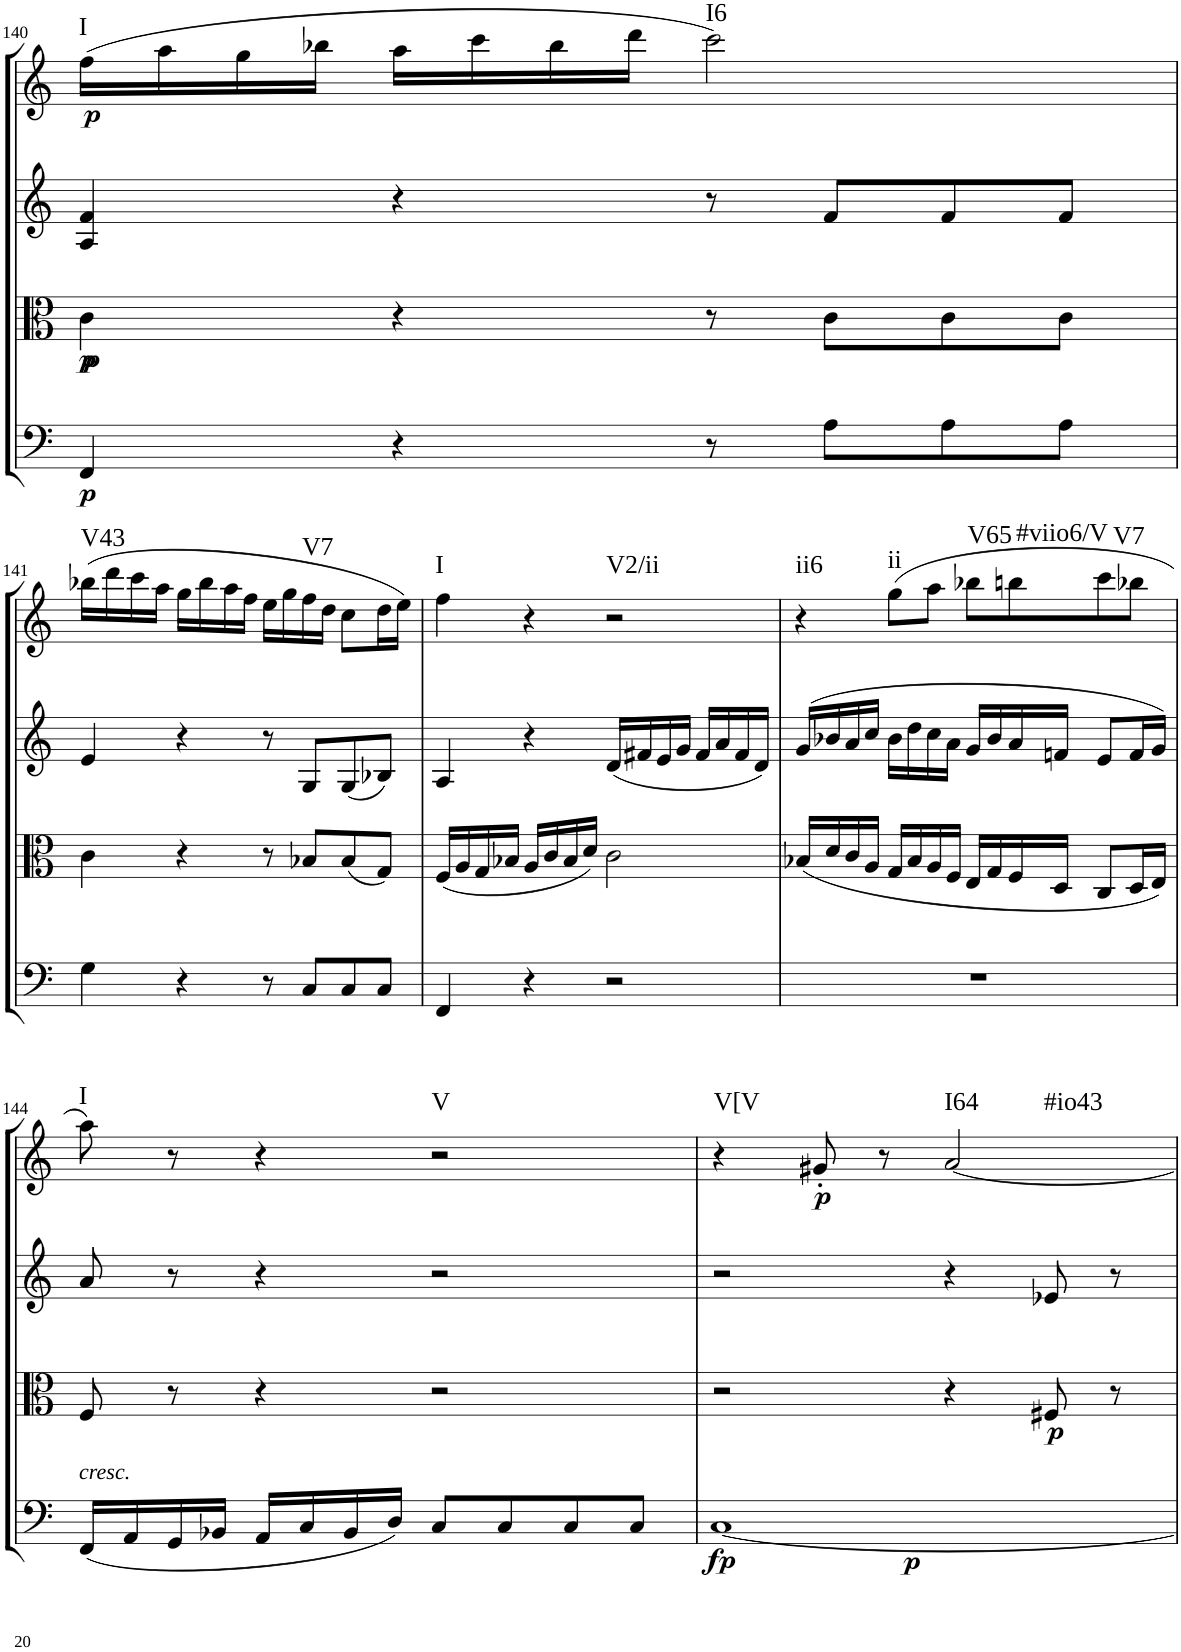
**kern	**dynam	**kern	**dynam	**kern	**kern	**dynam	**harte
*part4	*part4	*part3	*part3	*part2	*part1	*part1	*part1
*staff4	*staff4	*staff3	*staff3	*staff2	*staff1	*staff1	*
*I"Cello	*	*I"Viola	*	*I"2nd Violin	*I"1st Violin	*	*
*	*	*I'Vla	*	*I'Vln	*I'Vln	*	*
!!LO:PB:g=z
*clefF4	*	*clefC3	*	*clefG2	*clefG2	*	*
*k[]	*	*k[]	*	*k[]	*k[]	*	*
*M4/4	*	*M4/4	*	*M4/4	*M4/4	*	*
*met(c)	*	*met(c)	*	*met(c)	*met(c)	*	*
=140	=140	=140	=140	=140	=140	=140	=140
!	!LO:DY:b	!	!LO:DY:b	!	!	!	!
!	!	!	!LO:DY:n=1:b	!	!	!LO:DY:b	!LO:H:kt=I
4FF/	p	4c\	p p	4A/ 4f/	(16ff\LL	p	N
.	.	.	.	.	16aa\	.	.
.	.	.	.	.	16gg\	.	.
.	.	.	.	.	16bb-X\JJ	.	.
4r	.	4r	.	4r	16aa\LL	.	.
.	.	.	.	.	16ccc\	.	.
.	.	.	.	.	16bb-\	.	.
.	.	.	.	.	16ddd\JJ	.	.
!	!	!	!	!	!	!	!LO:H:kt=I6
8r	.	8r	.	8r	2ccc\)	.	N
8A\L	.	8c\L	.	8f/L	.	.	.
8A\	.	8c\	.	8f/	.	.	.
8A\J	.	8c\J	.	8f/J	.	.	.
!!LO:LB:g=z
=141	=141	=141	=141	=141	=141	=141	=141
!	!	!	!	!	!	!	!LO:H:kt=V43
4G\	.	4c\	.	4e/	(16bb-X\LL	.	N
.	.	.	.	.	16ddd\	.	.
.	.	.	.	.	16ccc\	.	.
.	.	.	.	.	16aa\JJ	.	.
4r	.	4r	.	4r	16gg\LL	.	.
.	.	.	.	.	16bb-\	.	.
.	.	.	.	.	16aa\	.	.
.	.	.	.	.	16ff\JJ	.	.
8r	.	8r	.	8r	16ee\LL	.	.
.	.	.	.	.	16gg\	.	.
!	!	!	!	!	!	!	!LO:H:kt=V7
8C/L	.	8B-X/L	.	8G/L	16ff\	.	N
.	.	.	.	.	16dd\JJ	.	.
8C/	.	(8B-/	.	(8G/	8cc\L	.	.
8C/J	.	8G/J)	.	8B-X/J)	16dd\L	.	.
.	.	.	.	.	16ee\JJ)	.	.
=142	=142	=142	=142	=142	=142	=142	=142
!	!	!	!	!	!	!	!LO:H:kt=I
4FF/	.	(16F/LL	.	4A/	4ff\	.	N
.	.	16A/	.	.	.	.	.
.	.	16G/	.	.	.	.	.
.	.	16B-X/JJ	.	.	.	.	.
4r	.	16A/LL	.	4r	4r	.	.
.	.	16c/	.	.	.	.	.
.	.	16B-/	.	.	.	.	.
.	.	16d/JJ)	.	.	.	.	.
!	!	!	!	!	!	!	!LO:H:kt=V2/ii
2r	.	2c\	.	(16d/LL	2r	.	N
.	.	.	.	16f#X/	.	.	.
.	.	.	.	16e/	.	.	.
.	.	.	.	16g/JJ	.	.	.
.	.	.	.	16f#/LL	.	.	.
.	.	.	.	16a/	.	.	.
.	.	.	.	16f#/	.	.	.
.	.	.	.	16d/JJ)	.	.	.
=143	=143	=143	=143	=143	=143	=143	=143
!	!	!	!	!	!	!	!LO:H:kt=ii6
1r	.	(16B-X/LL	.	(16g/LL	4r	.	N
.	.	16d/	.	16b-X/	.	.	.
.	.	16c/	.	16a/	.	.	.
.	.	16A/JJ	.	16cc/JJ	.	.	.
!	!	!	!	!	!	!	!LO:H:kt=ii
.	.	16G/LL	.	16b-\LL	(8gg\L	.	N
.	.	16B-/	.	16dd\	.	.	.
.	.	16A/	.	16cc\	8aa\J	.	.
.	.	16F/JJ	.	16a\JJ	.	.	.
!	!	!	!	!	!	!	!LO:H:kt=V65
.	.	16E/LL	.	16g/LL	8bb-X\L	.	N
.	.	16G/	.	16b-/	.	.	.
!	!	!	!	!	!	!	!LO:H:kt=#viio6/V
.	.	16F/	.	16a/	8bbn\	.	N
.	.	16D/JJ	.	16fn/JJ	.	.	.
!	!	!	!	!	!	!	!LO:H:kt=V7
.	.	8C/L	.	8e/L	8ccc\	.	N
.	.	16D/L	.	16f/L	8bb-X\J	.	.
.	.	16E/JJ)	.	16g/JJ)	.	.	.
!!LO:LB:g=z
=144	=144	=144	=144	=144	=144	=144	=144
!LO:TX:a:i:t=cresc.	!	!	!	!	!	!	!LO:H:kt=I
(16FF/LL	.	8F/	.	8a/	8aa\)	.	N
16AA/	.	.	.	.	.	.	.
16GG/	.	8r	.	8r	8r	.	.
16BB-X/JJ	.	.	.	.	.	.	.
16AA/LL	.	4r	.	4r	4r	.	.
16C/	.	.	.	.	.	.	.
16BB-/	.	.	.	.	.	.	.
16D/JJ)	.	.	.	.	.	.	.
!	!	!	!	!	!	!	!LO:H:kt=V
8C/L	.	2r	.	2r	2r	.	N
8C/	.	.	.	.	.	.	.
8C/	.	.	.	.	.	.	.
8C/J	.	.	.	.	.	.	.
=145	=145	=145	=145	=145	=145	=145	=145
!	!LO:DY:b	!	!	!	!	!	!
!	!LO:DY:n=1:b	!	!	!	!	!	!LO:H:kt=V[V
[1C	fp p	2r	.	2r	4r	.	N
!	!	!	!	!	!	!LO:DY:b	!
.	.	.	.	.	8g#X'/	p	.
.	.	.	.	.	8r	.	.
!	!	!	!	!	!	!	!LO:H:n=1:kt=I64
!	!	!	!	!	!	!	!LO:H:n=2:kt=#io43
.	.	4r	.	4r	[2a/	.	N N
!	!	!	!LO:DY:b	!	!	!	!
.	.	8F#X/	p	8e-X/	.	.	.
.	.	8r	.	8r	.	.	.
=	=	=	=	=	=	=	=
*-	*-	*-	*-	*-	*-	*-	*-
